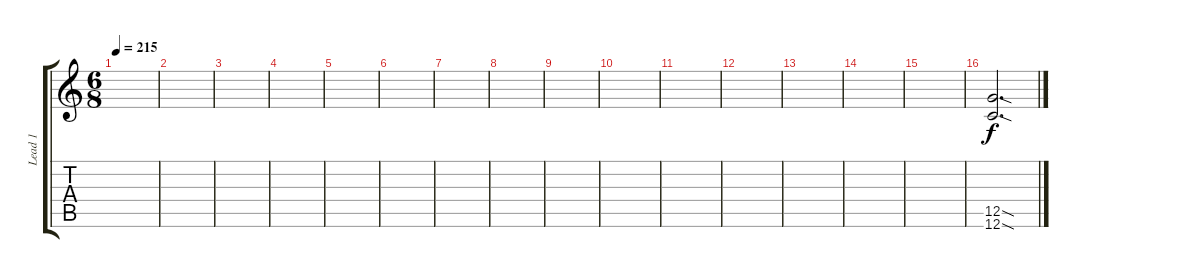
\track ("Lead 1" "Lead 1") {instrument distortionguitar}
\staff {score tabs}
\tuning (D4 A3 F3 C3 G2 C2) {hide}
\ts (6 8)
\tempo 215
\clef g2
\ks c
|
|
|
|
|
|
|
|
|
|
|
|
|
|
|
(12.5{sod} 12.6{sod}).2{d}
